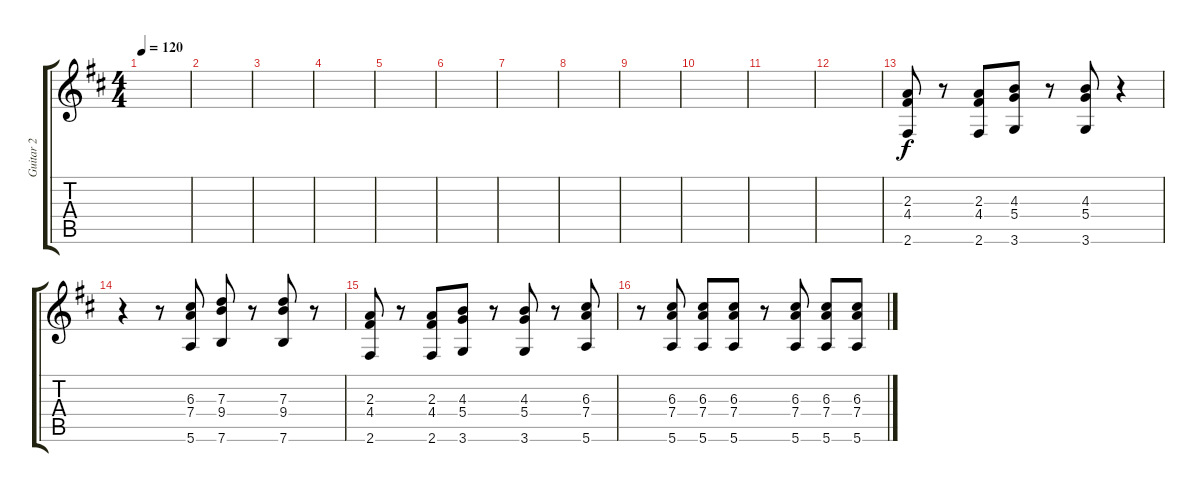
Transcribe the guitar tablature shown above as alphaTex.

\track ("Guitar 2" "Guitar 2") {instrument distortionguitar}
\staff {score tabs}
\tuning (E4 B3 G3 D3 A2 E2) {hide}
\ts (4 4)
\tempo 120
\clef g2
\ks d
|
|
|
|
|
|
|
|
|
|
|
|
(2.3 4.4 2.6).8 r.8 (2.3 4.4 2.6).8 (4.3 5.4 3.6).8 r.8 (4.3 5.4 3.6).8 r.4 |
r.4 r.8 (6.3 7.4 5.6).8 (7.3 9.4 7.6).8 r.8 (7.3 9.4 7.6).8 r.8 |
(2.3 4.4 2.6).8 r.8 (2.3 4.4 2.6).8 (4.3 5.4 3.6).8 r.8 (4.3 5.4 3.6).8 r.8 (6.3 7.4 5.6).8 |
r.8 (6.3 7.4 5.6).8 (6.3 7.4 5.6).8 (6.3 7.4 5.6).8 r.8 (6.3 7.4 5.6).8 (6.3 7.4 5.6).8 (6.3 7.4 5.6).8
